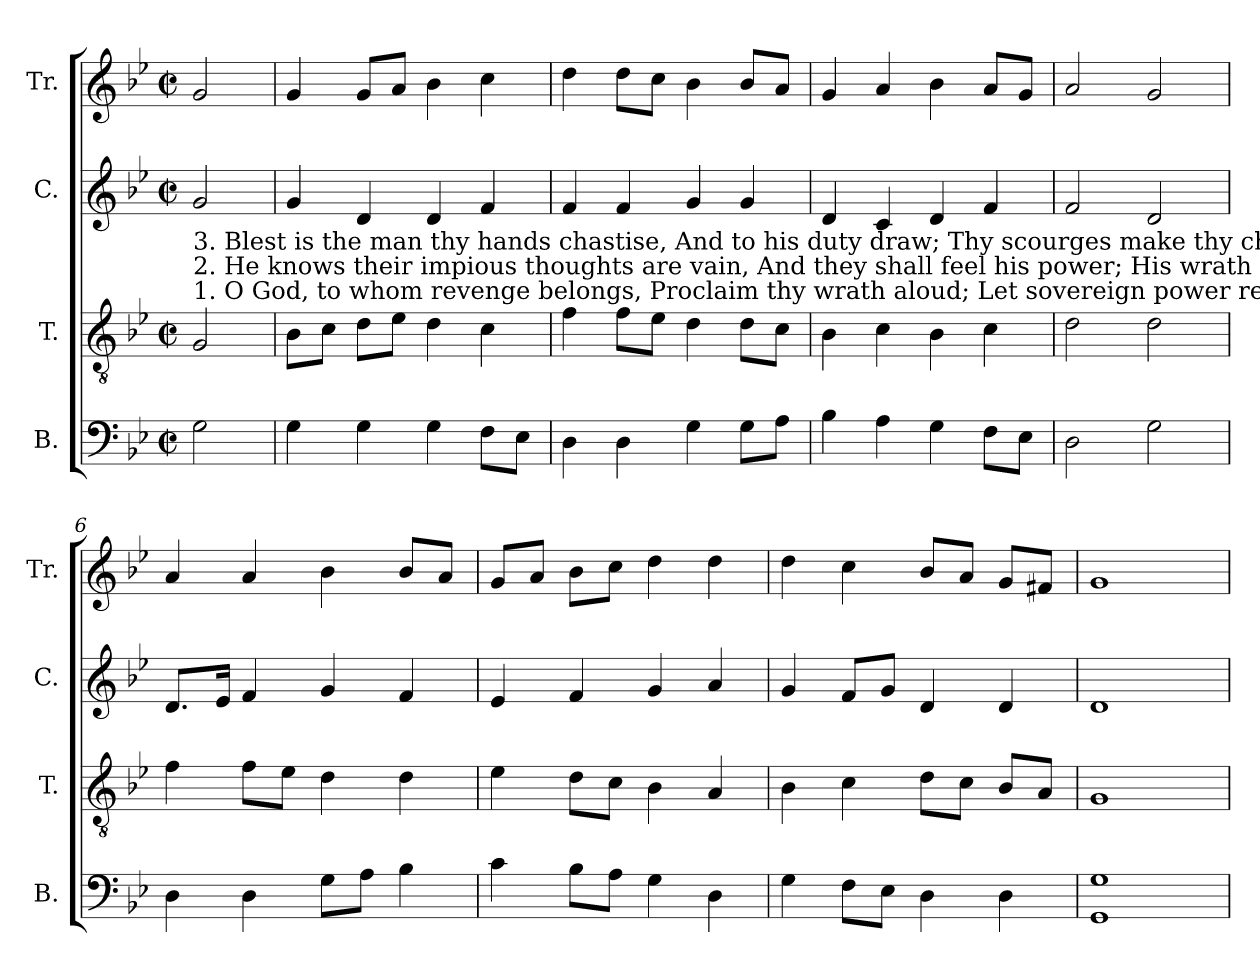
**kern	**kern	**kern	**kern
*part4	*part3	*part2	*part1
*staff4	*staff3	*staff2	*staff1
*I"B.	*I"T.	*I"C.	*I"Tr.
*I'B.	*I'T.	*I'C.	*I'Tr.
*clefF4	*clefGv2	*clefG2	*clefG2
*k[b-e-]	*k[b-e-]	*k[b-e-]	*k[b-e-]
*M2/2	*M2/2	*M2/2	*M2/2
*met(c|)	*met(c|)	*met(c|)	*met(c|)
*MM90	*MM90	*MM90	*MM90
=1	=1	=1	=1
!	!LO:TX:a:t=1.   O    God,   to   whom   revenge     belongs,  Proclaim  thy  wrath  aloud;    Let    sovereign    power     redress      our  wrongs,  Let    jus – tice  smite  the      proud.	!	!
!	!LO:TX:a:t=2. He knows their impious thoughts are vain, And they shall feel his power;  His  wrath  shall   pierce    their    souls  with  pain   In    some  sur – pri – sing      hour.	!	!
!	!LO:TX:a:t=3. Blest   is     the      man  thy  hands chastise, And      to   his     duty   draw;   Thy    scourges     make     thy       children    wise  When they  for – get     thy        law.	!	!
2G!\	2G!/	2g!/	2g!/
=2	=2	=2	=2
4G!\	8B-!\L	4g!/	4g!/
.	8c!\J	.	.
4G!\	8d!\L	4d!/	8g!/L
.	8e-!\J	.	8a!/J
4G!\	4d!\	4d!/	4b-!\
8F!\L	4c!\	4f!/	4cc!\
8E-!\J	.	.	.
=3	=3	=3	=3
4D!\	4f!\	4f!/	4dd!\
4D!\	8f!\L	4f!/	8dd!\L
.	8e-!\J	.	8cc!\J
4G!\	4d!\	4g!/	4b-!\
8G!\L	8d!\L	4g!/	8b-!/L
8A!\J	8c!\J	.	8a!/J
=4	=4	=4	=4
4B-!\	4B-!\	4d!/	4g!/
4A!\	4c!\	4c!/	4a!/
4G!\	4B-!\	4d!/	4b-!\
8F!\L	4c!\	4f!/	8a!/L
8E-!\J	.	.	8g!/J
=5	=5	=5	=5
2D!\	2d!\	2f!/	2a!/
2G!\	2d!\	2d!/	2g!/
=6	=6	=6	=6
4D!\	4f!\	8.d!/L	4a!/
.	.	16e-!/Jk	.
4D!\	8f!\L	4f!/	4a!/
.	8e-!\J	.	.
8G!\L	4d!\	4g!/	4b-!\
8A!\J	.	.	.
4B-!\	4d!\	4f!/	8b-!/L
.	.	.	8a!/J
=7	=7	=7	=7
4c!\	4e-!\	4e-!/	8g!/L
.	.	.	8a!/J
8B-!\L	8d!\L	4f!/	8b-!\L
8A!\J	8c!\J	.	8cc!\J
4G!\	4B-!\	4g!/	4dd!\
4D!\	4A!/	4a!/	4dd!\
=8	=8	=8	=8
4G!\	4B-!\	4g!/	4dd!\
8F!\L	4c!\	8f!/L	4cc!\
8E-!\J	.	8g!/J	.
4D!\	8d!\L	4d!/	8b-!/L
.	8c!\J	.	8a!/J
4D!\	8B-!/L	4d!/	8g!/L
.	8A!/J	.	8f#X!/J
=9	=9	=9	=9
1GG! 1G!	1G!	1d!	1g!
=	=	=	=
*-	*-	*-	*-
